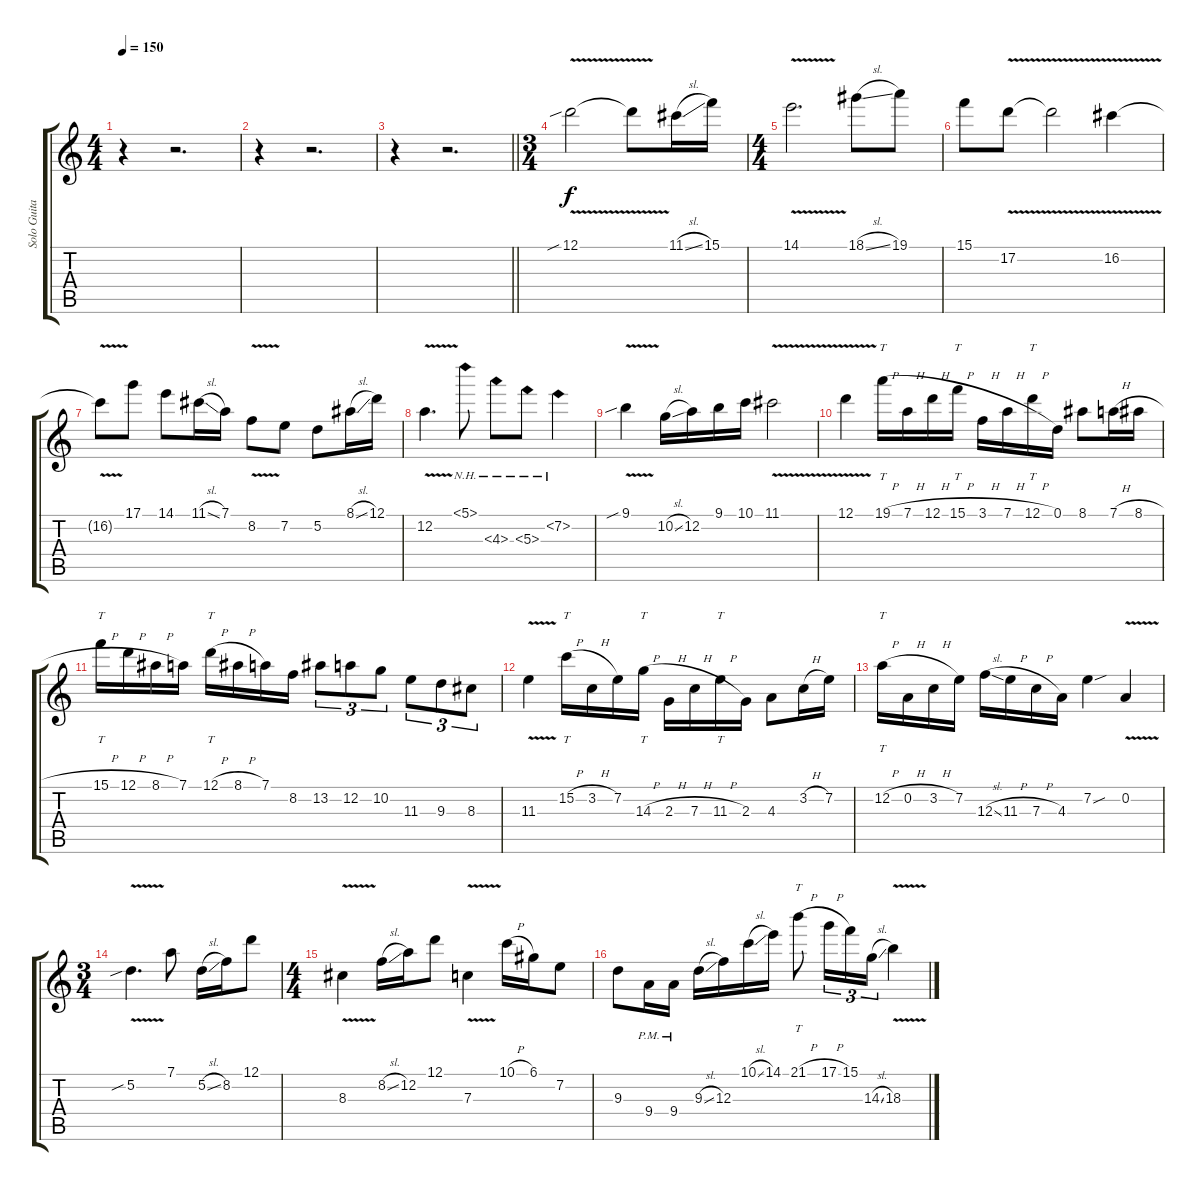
\track ("Solo Guitar (Mika)" "Solo Guita") {instrument overdrivenguitar}
\staff {score tabs}
\tuning (D4 A3 F3 C3 G2 D2) {hide}
\ts (4 4)
\tempo 150
\clef g2
\ks c
r.4{dy f} r.2{d} |
r.4 r.2{d} |
\barLineRight lightlight
r.4 r.2{d} |
\ts (3 4)
12.1{v sib}.2 12.1{v t}.8 11.1{sl}.16 15.1.16 |
\ts (4 4)
14.1{v}.2{d} 18.1{sl}.8 19.1.8 |
15.1.8 17.2{v}.8 17.2{v t}.2 16.2{v}.4 |
16.2{v t}.8 17.1.8 14.1.8 11.1{sl}.16 7.1.16 8.2{v}.8 7.2.8 5.2.8 8.1{sl}.16 12.1.16 |
12.2{v}.4{d} 5.1{nh}.8 4.3{nh}.8 5.3{nh}.8 7.2{nh}.4 |
9.1{v sib}.4 10.2{sl}.16 12.2.16 9.1.16 10.1.16 11.1{v}.2 |
12.1{v}.4 19.1{h}.16{tt} 7.1{h}.16 12.1{h}.16 15.1{h}.16{tt} 3.1{h}.16 7.1{h}.16 12.1{h}.16{tt} 0.1.16 8.1.8 7.1{h}.16 8.1{h}.16 |
15.1{h}.16{tt} 12.1{h}.16 8.1{h}.16 7.1.16 12.1{h}.16{tt} 8.1{h}.16 7.1.16 8.2.16 13.2.8{tu (3 2)} 12.2.8{tu (3 2)} 10.2.8{tu (3 2)} 11.3.8{tu (3 2)} 9.3.8{tu (3 2)} 8.3.8{tu (3 2)} |
11.3{v}.4 15.2{h}.16{tt} 3.2{h}.16 7.2.16 14.3{h}.16{tt} 2.3{h}.16 7.3{h}.16 11.3{h}.16{tt} 2.3.16 4.3.8 3.2{h}.16 7.2.16 |
12.2{h}.16{tt} 0.2{h}.16 3.2{h}.16 7.2.16 12.3{sl}.16 11.3{h}.16 7.3{h}.16 4.3.16 7.2{sou}.4 0.2{v}.4 |
\ts (3 4)
5.2{v sib}.4{d} 7.1.8 5.2{sl}.16 8.2.16 12.1.8 |
\ts (4 4)
8.3{v}.4 8.2{sl}.16 12.2.16 12.1.8 7.3{v}.4 10.1{h}.16 6.1.16 7.2.8 |
9.3.8 9.4{pm}.16 9.4{pm}.16 9.3{sl}.16 12.3.16 10.1{sl}.16 14.1.16 21.1{h}.8{tt} 17.1{h}.16{tu (3 2)} 15.1.16{tu (3 2)} 14.3{sl}.16{tu (3 2)} 18.3{v}.4
